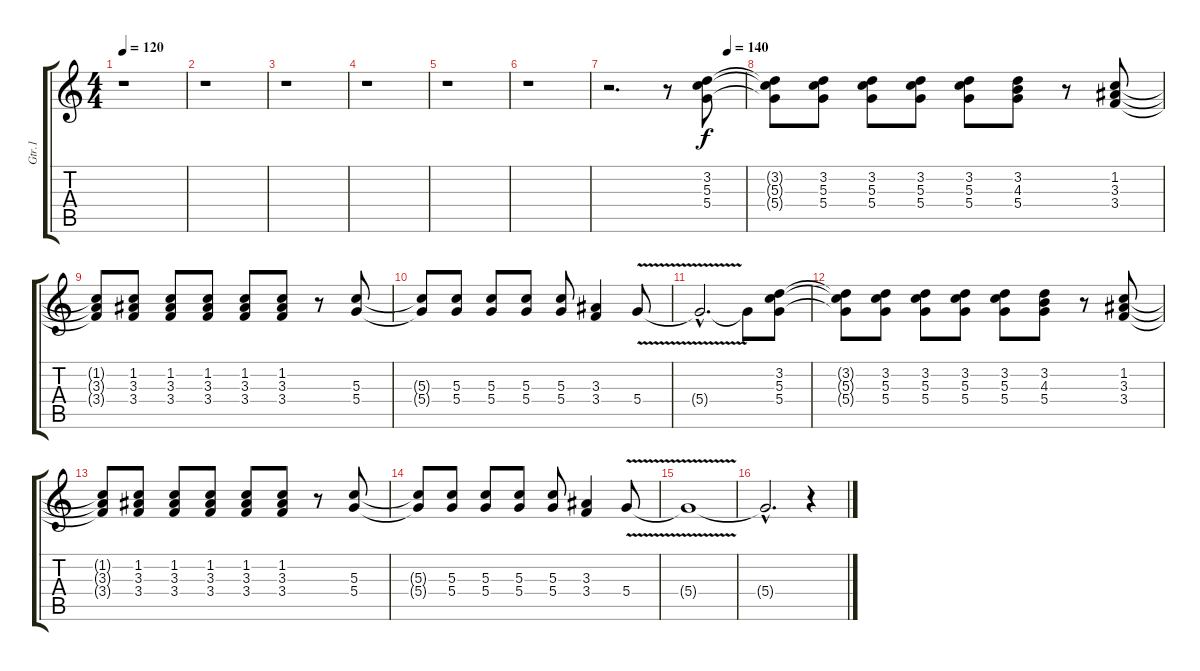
\track ("Gtr.1" "Gtr.1") {instrument overdrivenguitar}
\staff {score tabs}
\tuning (E4 B3 G3 D3 A2 E2) {hide}
\ts (4 4)
\tempo 120
\clef g2
\ks c
r.1{dy f} |
r.1 |
r.1 |
r.1 |
r.1 |
r.1 |
\tempo (140 0.875)
r.2{d} r.8 (3.2 5.3 5.4).8 |
(3.2{t} 5.3{t} 5.4{t}).8 (3.2 5.3 5.4).8 (3.2 5.3 5.4).8 (3.2 5.3 5.4).8 (3.2 5.3 5.4).8 (3.2 4.3 5.4).8 r.8 (1.2 3.3 3.4).8 |
(1.2{t} 3.3{t} 3.4{t}).8 (1.2 3.3 3.4).8 (1.2 3.3 3.4).8 (1.2 3.3 3.4).8 (1.2 3.3 3.4).8 (1.2 3.3 3.4).8 r.8 (5.3 5.4).8 |
(5.3{t} 5.4{t}).8 (5.3 5.4).8 (5.3 5.4).8 (5.3 5.4).8 (5.3 5.4).8 (3.3 3.4).4 5.4{v}.8 |
5.4{hac t}.2{d} 5.4{t}.8 (3.2 5.3 5.4).8 |
(3.2{t} 5.3{t} 5.4{t}).8 (3.2 5.3 5.4).8 (3.2 5.3 5.4).8 (3.2 5.3 5.4).8 (3.2 5.3 5.4).8 (3.2 4.3 5.4).8 r.8 (1.2 3.3 3.4).8 |
(1.2{t} 3.3{t} 3.4{t}).8 (1.2 3.3 3.4).8 (1.2 3.3 3.4).8 (1.2 3.3 3.4).8 (1.2 3.3 3.4).8 (1.2 3.3 3.4).8 r.8 (5.3 5.4).8 |
(5.3{t} 5.4{t}).8 (5.3 5.4).8 (5.3 5.4).8 (5.3 5.4).8 (5.3 5.4).8 (3.3 3.4).4 5.4{v}.8 |
5.4{t}.1 |
5.4{hac t}.2{d} r.4
